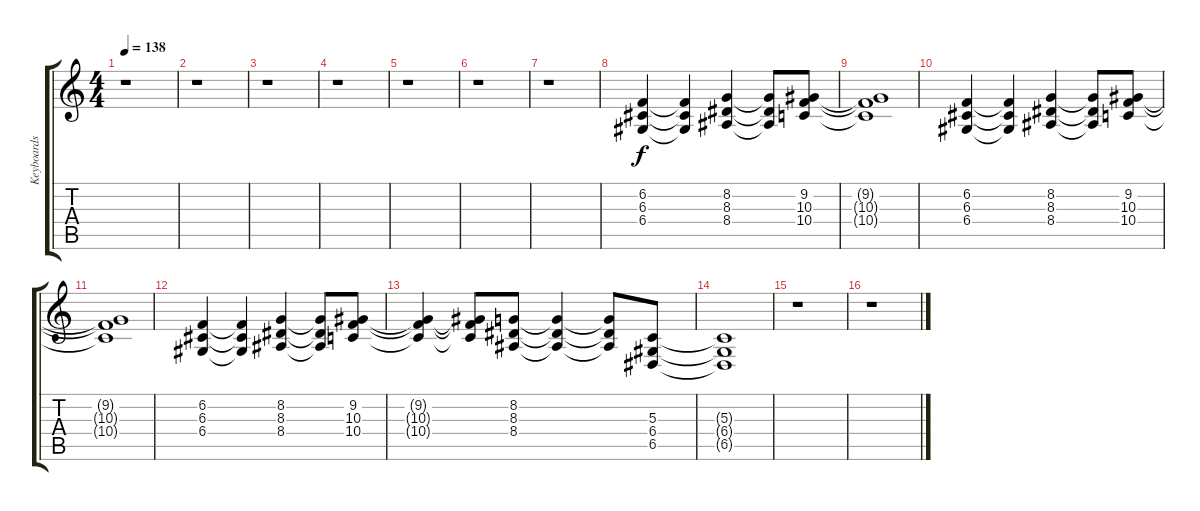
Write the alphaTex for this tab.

\track ("Keyboards" "Keyboards") {instrument synthstrings1}
\staff {score tabs}
\tuning (E4 B3 G3 D3 A2 E2) {hide}
\ts (4 4)
\tempo 138
\clef g2
\ks c
r.1{dy f} |
r.1 |
r.1 |
r.1 |
r.1 |
r.1 |
r.1 |
(6.2 6.3 6.4).4 (6.2{t} 6.3{t} 6.4{t}).4 (8.2 8.3 8.4).4 (8.2{t} 8.3{t} 8.4{t}).8 (9.2 10.3 10.4).8 |
(9.2{t} 10.3{t} 10.4{t}).1 |
(6.2 6.3 6.4).4 (6.2{t} 6.3{t} 6.4{t}).4 (8.2 8.3 8.4).4 (8.2{t} 8.3{t} 8.4{t}).8 (9.2 10.3 10.4).8 |
(9.2{t} 10.3{t} 10.4{t}).1 |
(6.2 6.3 6.4).4 (6.2{t} 6.3{t} 6.4{t}).4 (8.2 8.3 8.4).4 (8.2{t} 8.3{t} 8.4{t}).8 (9.2 10.3 10.4).8 |
(9.2{t} 10.3{t} 10.4{t}).4 (9.2{t} 10.3{t} 10.4{t}).8 (8.2 8.3 8.4).8 (8.2{t} 8.3{t} 8.4{t}).4 (8.2{t} 8.3{t} 8.4{t}).8 (5.3 6.4 6.5).8 |
(5.3{t} 6.4{t} 6.5{t}).1 |
r.1 |
r.1
